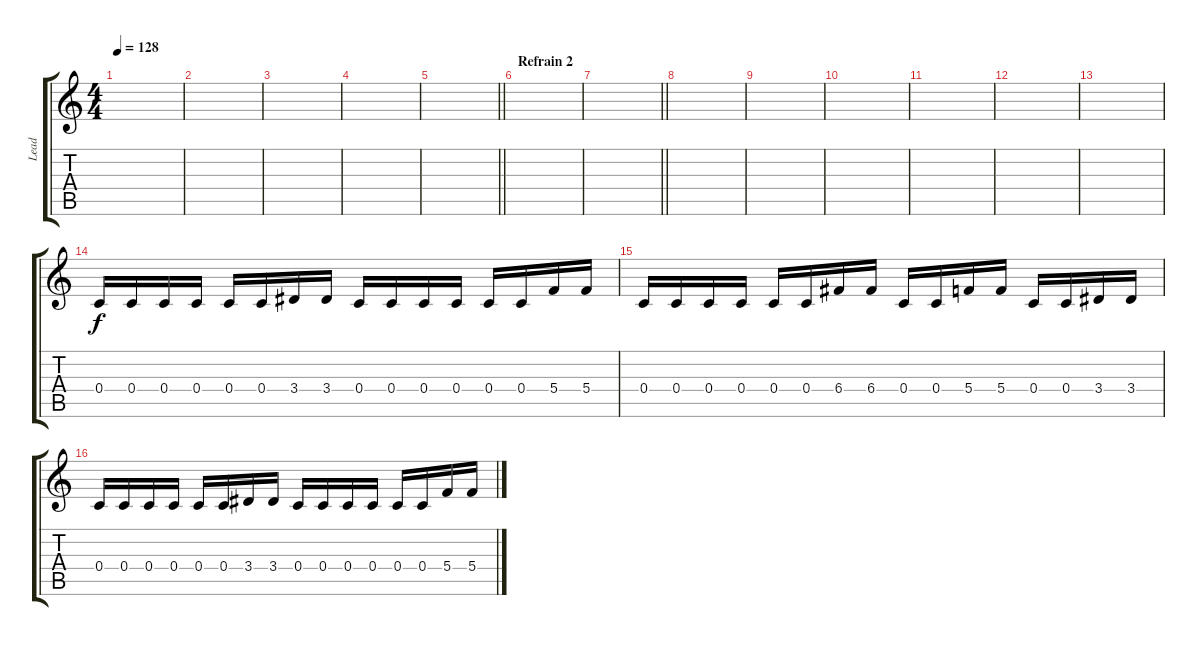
\track ("Lead" "Lead") {instrument overdrivenguitar}
\staff {score tabs}
\tuning (D4 A3 F3 C3 G2 C2) {hide}
\ts (4 4)
\tempo 128
\clef g2
\ks c
|
|
|
|
\barLineRight lightlight
|
\section ("" "Refrain 2")
|
\barLineRight lightlight
|
|
|
|
|
|
|
0.4.16 0.4.16 0.4.16 0.4.16 0.4.16 0.4.16 3.4.16 3.4.16 0.4.16 0.4.16 0.4.16 0.4.16 0.4.16 0.4.16 5.4.16 5.4.16 |
0.4.16 0.4.16 0.4.16 0.4.16 0.4.16 0.4.16 6.4.16 6.4.16 0.4.16 0.4.16 5.4.16 5.4.16 0.4.16 0.4.16 3.4.16 3.4.16 |
0.4.16 0.4.16 0.4.16 0.4.16 0.4.16 0.4.16 3.4.16 3.4.16 0.4.16 0.4.16 0.4.16 0.4.16 0.4.16 0.4.16 5.4.16 5.4.16
